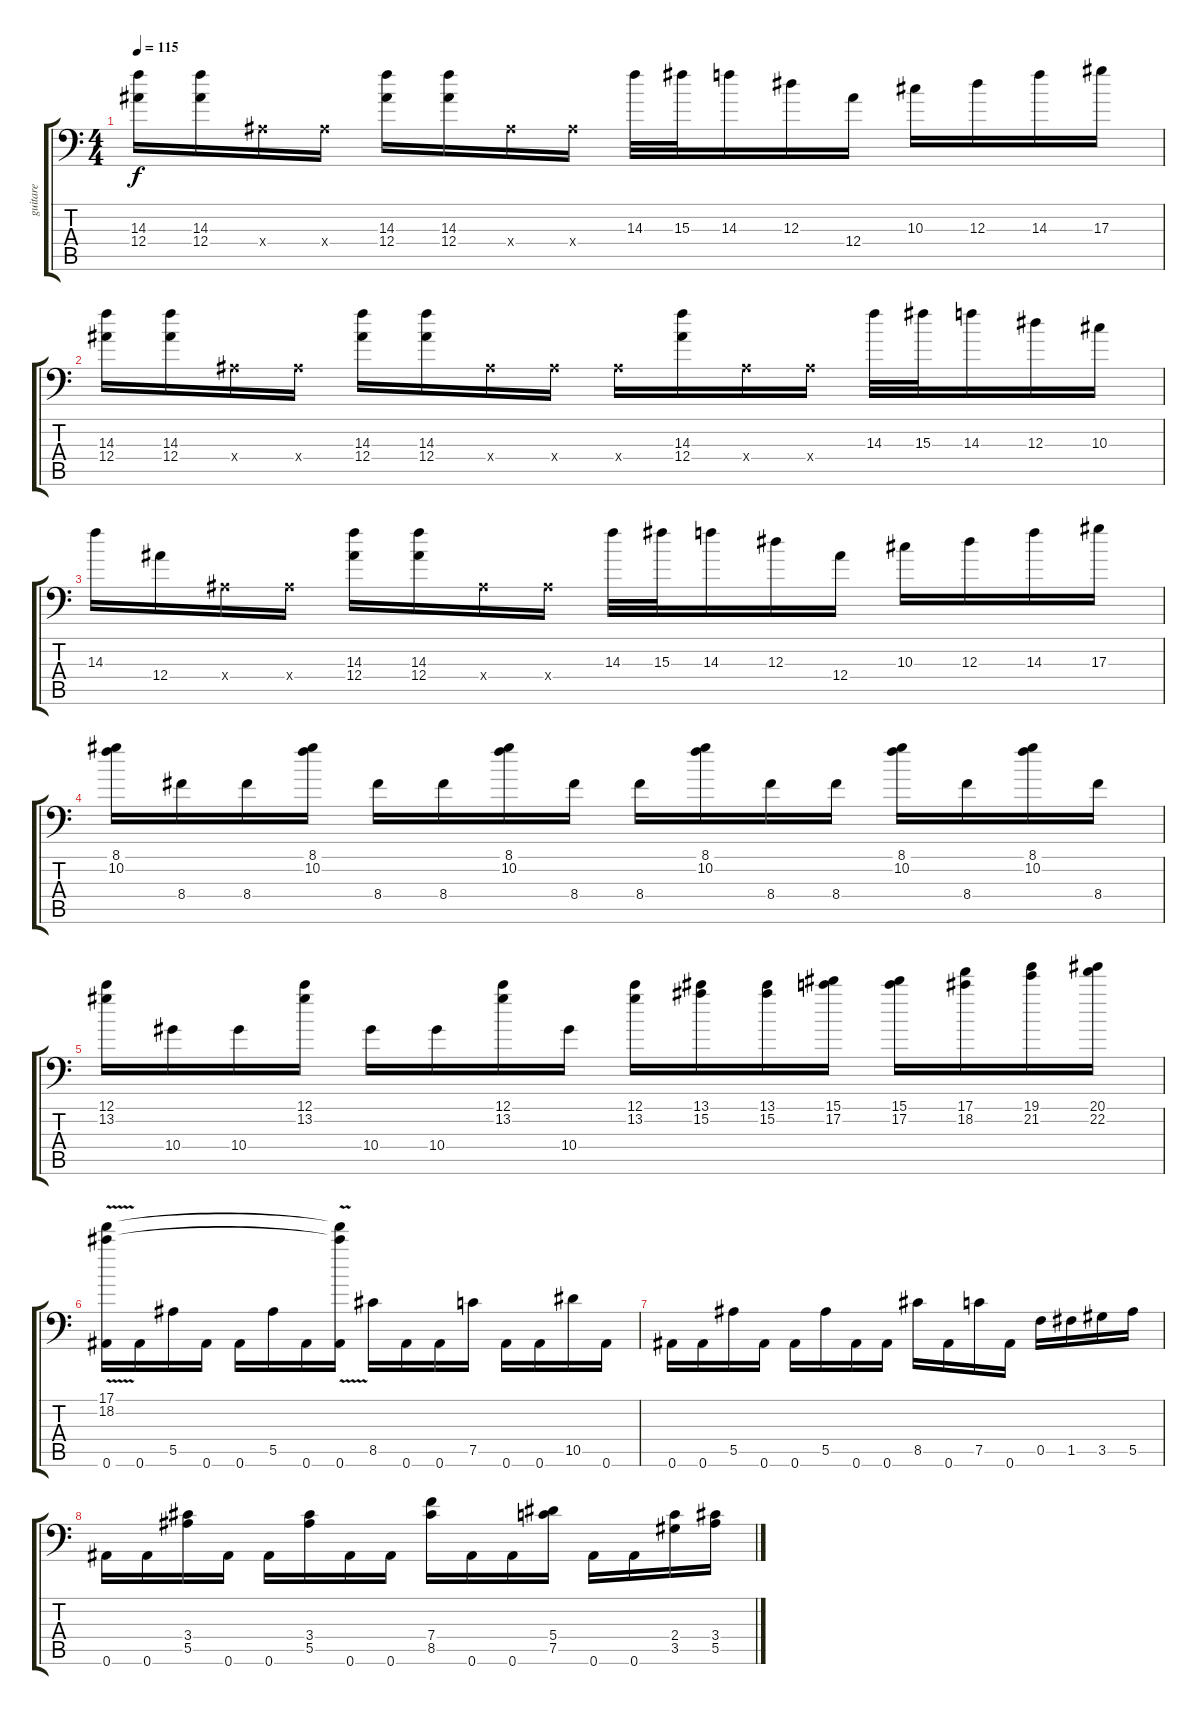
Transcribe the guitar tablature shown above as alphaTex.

\track ("guitare" "guitare") {instrument distortionguitar}
\staff {score tabs}
\tuning (C4 G3 Eb3 Bb2 F2 Bb1) {hide}
\ts (4 4)
\tempo 115
\clef f4
\ks c
(14.3 12.4).16{dy f} (14.3 12.4).16 0.4{x}.16 0.4{x}.16 (14.3 12.4).16 (14.3 12.4).16 0.4{x}.16 0.4{x}.16 14.3.32 15.3.32 14.3.16 12.3.16 12.4.16 10.3.16 12.3.16 14.3.16 17.3.16 |
(14.3 12.4).16 (14.3 12.4).16 0.4{x}.16 0.4{x}.16 (14.3 12.4).16 (14.3 12.4).16 0.4{x}.16 0.4{x}.16 0.4{x}.16 (14.3 12.4).16 0.4{x}.16 0.4{x}.16 14.3.32 15.3.32 14.3.16 12.3.16 10.3.16 |
14.3.16 12.4.16 0.4{x}.16 0.4{x}.16 (14.3 12.4).16 (14.3 12.4).16 0.4{x}.16 0.4{x}.16 14.3.32 15.3.32 14.3.16 12.3.16 12.4.16 10.3.16 12.3.16 14.3.16 17.3.16 |
(8.1 10.2).16 8.4.16 8.4.16 (8.1 10.2).16 8.4.16 8.4.16 (8.1 10.2).16 8.4.16 8.4.16 (8.1 10.2).16 8.4.16 8.4.16 (8.1 10.2).16 8.4.16 (8.1 10.2).16 8.4.16 |
(12.1 13.2).16 10.4.16 10.4.16 (12.1 13.2).16 10.4.16 10.4.16 (12.1 13.2).16 10.4.16 (12.1 13.2).16 (13.1 15.2).16 (13.1 15.2).16 (15.1 17.2).16 (15.1 17.2).16 (17.1 18.2).16 (19.1 21.2).16 (20.1 22.2).16 |
(17.1{v} 18.2 0.6).16 0.6.16 5.5.16 0.6.16 0.6.16 5.5.16 0.6.16 (17.1{t} 18.2{t} 0.6).16 8.5.16 0.6.16 0.6.16 7.5.16 0.6.16 0.6.16 10.5.16 0.6.16 |
0.6.16 0.6.16 5.5.16 0.6.16 0.6.16 5.5.16 0.6.16 0.6.16 8.5.16 0.6.16 7.5.16 0.6.16 0.5.16 1.5.16 3.5.16 5.5.16 |
0.6.16 0.6.16 (3.4 5.5).16 0.6.16 0.6.16 (3.4 5.5).16 0.6.16 0.6.16 (7.4 8.5).16 0.6.16 0.6.16 (5.4 7.5).16 0.6.16 0.6.16 (2.4 3.5).16 (3.4 5.5).16
